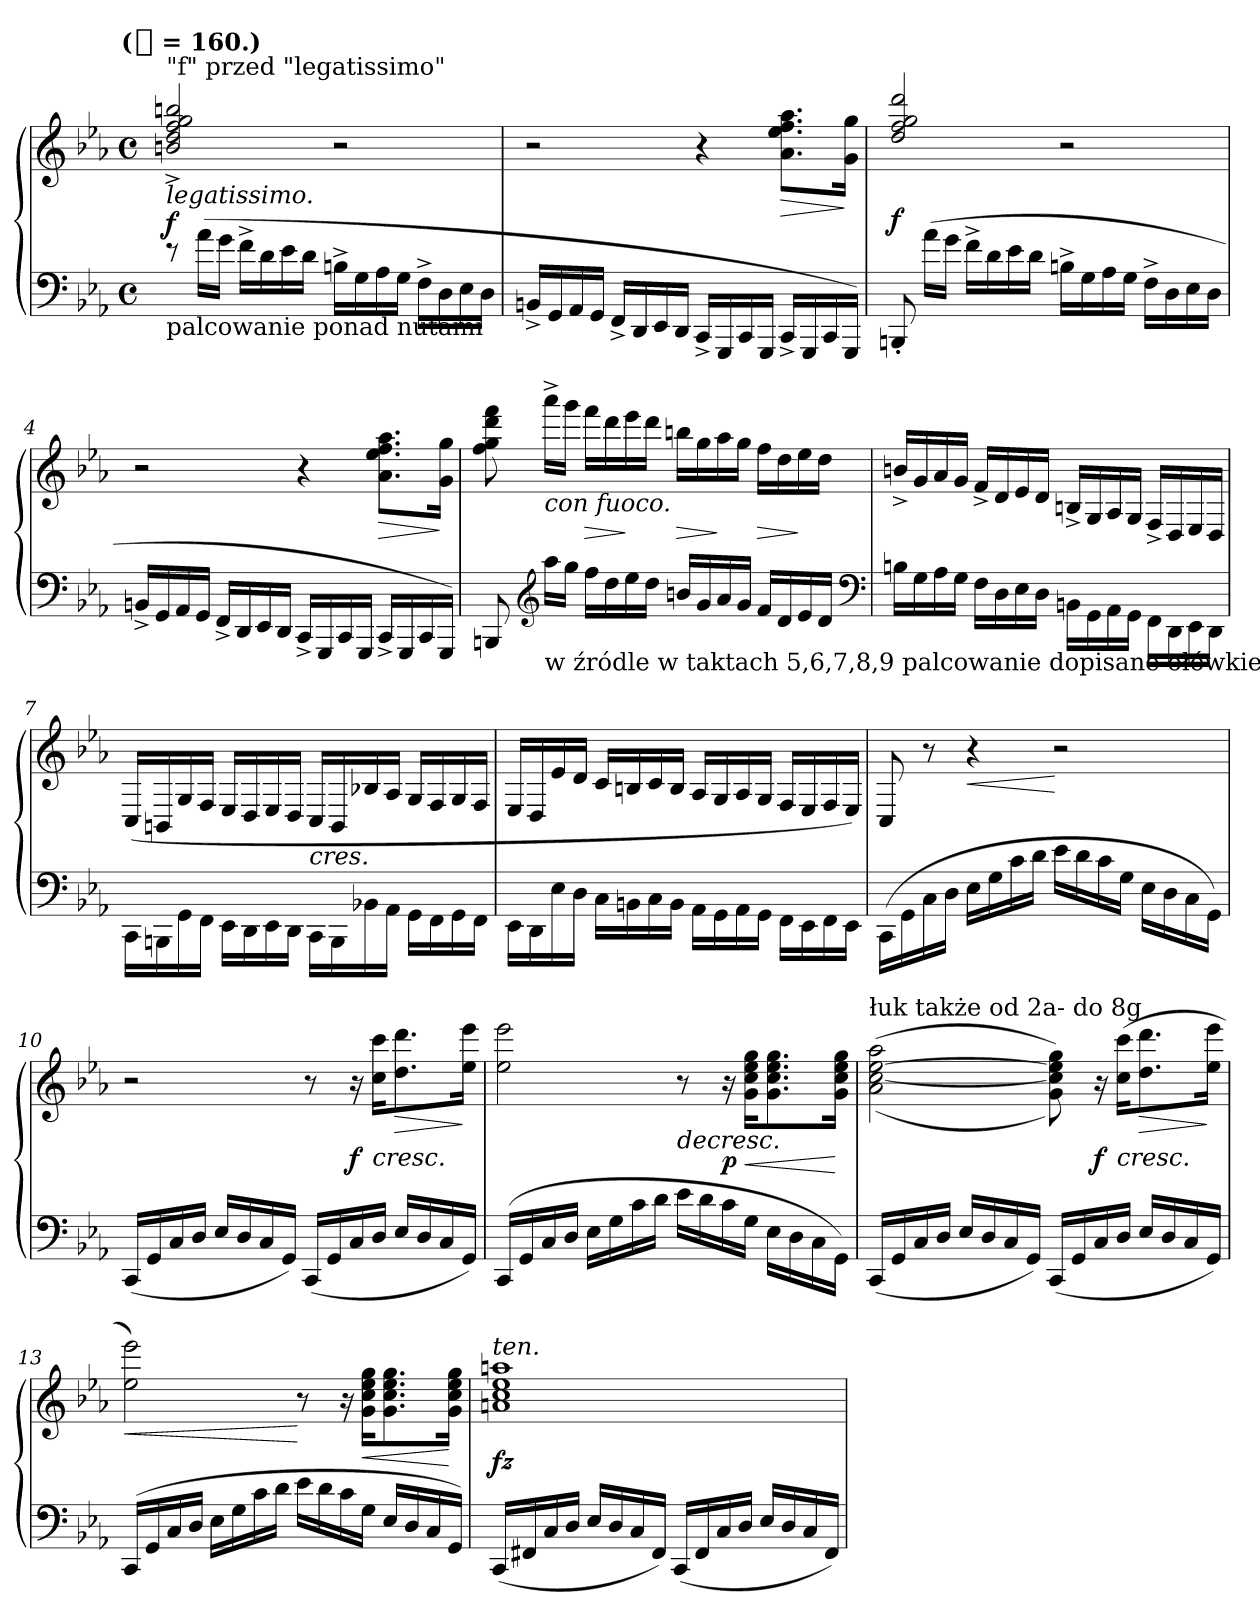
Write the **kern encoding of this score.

**kern	**kern	**dynam
*part1	*part1	*part1
*staff2	*staff1	*staff1/2
*clefF4	*clefG2	*
*k[b-e-a-]	*k[b-e-a-]	*
!!LO:TX:omd:t=([quarter] = 160.)
*M4/4	*M4/4	*
*met(c)	*met(c)	*
*MM160	*MM160	*
=1	=1	=1
!	!LO:TX:b:i:t=legatissimo.	!
!	!LO:TX:a:t="f" przed "legatissimo"	!
!LO:TX:b:t=palcowanie ponad nutami	!	!
8re	2bn^>/ 2dd^>/ 2ff^>/ 2gg^>/ 2bbn^>/	f
(<16a-\LL	.	.
16g\JJ	.	.
16f^>\LL	.	.
16d\	.	.
16e-\	.	.
16d\JJ	.	.
16Bn^>LL	2r	.
16G	.	.
16A-	.	.
16GJJ	.	.
16F^>LL	.	.
16D	.	.
16E-	.	.
16DJJ	.	.
=2	=2	=2
16BBn^>LL	2r	.
16GG	.	.
16AA-	.	.
16GGJJ	.	.
16FF^>LL	.	.
16DD	.	.
16EE-	.	.
16DDJJ	.	.
16CC^>LL	4r	.
16GGG	.	.
16CC	.	.
16GGGJJ	.	.
16CC^>LL	8.a- 8.ee- 8.ff 8.aa-L	>
16GGG	.	.
16CC	.	.
16GGGJJ)	16g 16ggJk	]
=3	=3	=3
8BBBn'<	2dd/ 2ff/ 2gg/ 2ddd/	f
(<16a-\LL	.	.
16g\JJ	.	.
16f^>\LL	.	.
16d\	.	.
16e-\	.	.
16d\JJ	.	.
16Bn^>LL	2r	.
16G	.	.
16A-	.	.
16GJJ	.	.
16F^>LL	.	.
16D	.	.
16E-	.	.
16DJJ	.	.
=4	=4	=4
16BBn^>LL	2r	.
16GG	.	.
16AA-	.	.
16GGJJ	.	.
16FF^>LL	.	.
16DD	.	.
16EE-	.	.
16DDJJ	.	.
16CC^>LL	4r	.
16GGG	.	.
16CC	.	.
16GGGJJ	.	.
16CC^>LL	8.a- 8.ee- 8.ff 8.aa-L	>
16GGG	.	.
16CC	.	.
16GGGJJ)	16g 16ggJk	]
=5	=5	=5
8BBBn	8ff 8gg 8ddd 8fff	.
*clefG2	*	*
!	!LO:TX:b:i:t=con fuoco.	!
!LO:TX:b:t=w źródle w taktach 5,6,7,8,9 palcowanie dopisane ołówkiem	!	!
16aa-LL	16aaa-^<LL	.
16ggJJ	16gggJJ	.
16ffLL	16fffLL	>
16dd	16ddd	.
16ee-	16eee-	]
16ddJJ	16dddJJ	.
16bnLL	16bbnLL	>
16g	16gg	.
16a-	16aa-	]
16gJJ	16ggJJ	.
16fLL	16ffLL	>
16d	16dd	.
16e-	16ee-	]
16dJJ	16ddJJ	.
*clefF4	*	*
=6	=6	=6
16BnLL	16bn^<LL	.
16G	16g	.
16A-	16a-	.
16GJJ	16gJJ	.
16FLL	16f^<LL	.
16D	16d	.
16E-	16e-	.
16DJJ	16dJJ	.
16BBn\LL	16Bn^>/LL	.
16GG\	16G/	.
16AA-\	16A-/	.
16GG\JJ	16G/JJ	.
16FF\LL	16F^>/LL	.
16DD\	16D/	.
16EE-\	16E-/	.
16DD\JJ	16D/JJ	.
=7	=7	=7
16CC\LL	(>16C/LL	.
16BBBn\	16BBn/	.
16GG\	16G/	.
16FF\JJ	16F/JJ	.
16EE-\LL	16E-/LL	.
16DD\	16D/	.
16EE-\	16E-/	.
16DD\JJ	16D/JJ	.
!	!LO:TX:c:i:t=cres.	!
16CC\LL	16C/LL	.
16BBB\	16BB/	.
16BB-X	16B-X	.
16AA-\JJ	16A-/JJ	.
16GG\LL	16G/LL	.
16FF\	16F/	.
16GG\	16G/	.
16FF\JJ	16F/JJ	.
=8	=8	=8
16EE-\LL	16E-/LL	.
16DD\	16D/	.
16E-	16e-	.
16DJJ	16dJJ	.
16CLL	16cLL	.
16BBn\	16Bn	.
16C	16c	.
16BBJJ	16BJJ	.
16AA-\LL	16A-/LL	.
16GG\	16G/	.
16AA-\	16A-/	.
16GG\JJ	16G/JJ	.
16FF\LL	16F/LL	.
16EE-\	16E-/	.
16FF\	16F/	.
16EE-\JJ	16E-/JJ)	.
=9	=9	=9
(>16CC\LL	8C/	.
16GG\	.	.
16C	8r	.
16DJJ	.	.
!	!	!LO:HP:b
16E-LL	4r	<
16G	.	.
16c	.	.
16dJJ	.	.
16e-LL	2r	[
16d	.	.
16c	.	.
16GJJ	.	.
16E-\LL	.	.
16D	.	.
16C	.	.
16GGJJ)	.	.
=10	=10	=10
(<16CCLL	2r	.
16GG	.	.
16C	.	.
16DJJ	.	.
16E-LL	.	.
16D	.	.
16C	.	.
16GGJJ)	.	.
(<16CCLL	8r	.
16GG	.	.
16C	16r	f
16DJJ	16cc 16cccKL	<
!	!	!LO:HP:b
16E-LL	8.dd 8.ddd	>
16D	.	.
16C	.	.
16GGJJ)	16ee- 16eee-Jk	[ ]
=11	=11	=11
(>16CCLL	2ee- 2eee-	.
16GG	.	.
16C	.	.
16DJJ	.	.
16E-LL	.	.
16G	.	.
16c	.	.
16dJJ	.	.
!	!	!LO:HP:b
16e-LL	8r	>
16d	.	.
16c	16r	p
16GJJ	16g 16cc 16ee- 16ggKL	<
16E-LL	8.g 8.cc 8.ee- 8.gg	.
16D\	.	.
16C	.	.
16GGJJ)	16g 16cc 16ee- 16ggJk	] [
=12	=12	=12
!	!LO:TX:a:t=łuk także od 2a- do 8g	!
(<16CCLL	(>(>2a-\ [2cc\ [2ee-\ 2aa-\	.
16GG	.	.
16C	.	.
16DJJ	.	.
16E-LL	.	.
16D	.	.
16C	.	.
16GGJJ)	.	.
(<16CCLL	8g 8cc] 8ee-] 8gg))	.
16GG	.	.
16C	16r	f
16DJJ	(>16cc 16cccKL	<
!	!	!LO:HP:b
16E-LL	8.dd 8.ddd	>
16D	.	.
16C	.	.
16GGJJ)	16ee- 16eee-Jk	[ ]
=13	=13	=13
!	!	!LO:HP:b
(>16CCLL	2ee- 2eee-)	<
16GG	.	.
16C	.	.
16DJJ	.	.
16E-LL	.	.
16G	.	.
16c	.	.
16dJJ	.	.
16e-LL	8r	[
16d	.	.
16c	16r	.
16GJJ	16g 16cc 16ee- 16ggKL	<
16E-LL	8.g 8.cc 8.ee- 8.gg	.
16D	.	.
16C	.	.
16GGJJ)	16g 16cc 16ee- 16ggJk	[
=14	=14	=14
!	!LO:TX:a:i:t=ten.	!
(<16CCLL	1an 1cc 1ee- 1aan	fz
16FF#X	.	.
16C	.	.
16DJJ	.	.
16E-LL	.	.
16D	.	.
16C	.	.
16FF#JJ)	.	.
(<16CCLL	.	.
16FF#	.	.
16C	.	.
16DJJ	.	.
16E-LL	.	.
16D	.	.
16C	.	.
16FF#JJ)	.	.
=	=	=
*-	*-	*-
